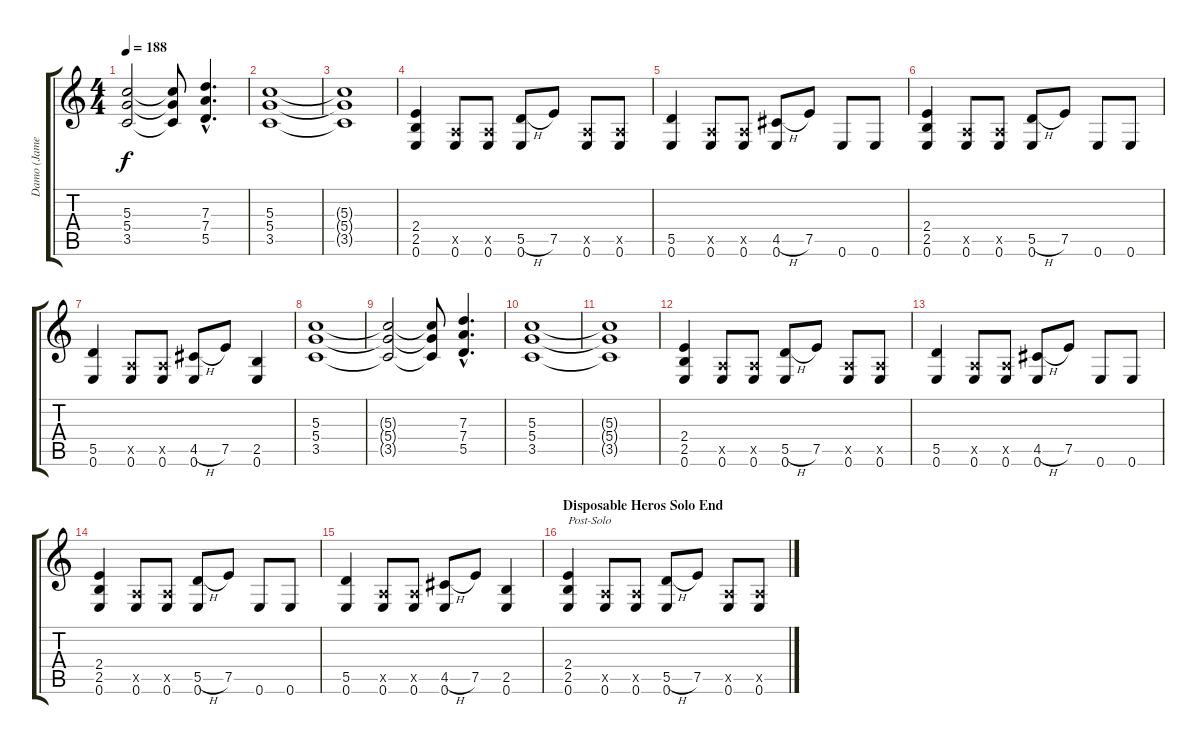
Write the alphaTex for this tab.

\track ("Damo (James's Guitar's)" "Damo (Jame") {instrument overdrivenguitar}
\staff {score tabs}
\tuning (E4 B3 G3 D3 A2 E2) {hide}
\ts (4 4)
\tempo 188
\clef g2
\ks c
(5.3{t} 5.4{t} 3.5{t}).2{dy f} (5.3{t} 5.4{t} 3.5{t}).8 (7.3{hac} 7.4{hac} 5.5{hac}).4{d} |
(5.3 5.4 3.5).1 |
(5.3{t} 5.4{t} 3.5{t}).1 |
(2.4 2.5 0.6).4 (0.5{x} 0.6).8 (0.5{x} 0.6).8 (5.5{h} 0.6).8 7.5.8 (0.5{x} 0.6).8 (0.5{x} 0.6).8 |
(5.5 0.6).4 (0.5{x} 0.6).8 (0.5{x} 0.6).8 (4.5{h} 0.6).8 7.5.8 0.6.8 0.6.8 |
(2.4 2.5 0.6).4 (0.5{x} 0.6).8 (0.5{x} 0.6).8 (5.5{h} 0.6).8 7.5.8 0.6.8 0.6.8 |
(5.5 0.6).4 (0.5{x} 0.6).8 (0.5{x} 0.6).8 (4.5{h} 0.6).8 7.5.8 (2.5 0.6).4 |
(5.3 5.4 3.5).1 |
(5.3{t} 5.4{t} 3.5{t}).2 (5.3{t} 5.4{t} 3.5{t}).8 (7.3{hac} 7.4{hac} 5.5{hac}).4{d} |
(5.3 5.4 3.5).1 |
(5.3{t} 5.4{t} 3.5{t}).1 |
(2.4 2.5 0.6).4 (0.5{x} 0.6).8 (0.5{x} 0.6).8 (5.5{h} 0.6).8 7.5.8 (0.5{x} 0.6).8 (0.5{x} 0.6).8 |
(5.5 0.6).4 (0.5{x} 0.6).8 (0.5{x} 0.6).8 (4.5{h} 0.6).8 7.5.8 0.6.8 0.6.8 |
(2.4 2.5 0.6).4 (0.5{x} 0.6).8 (0.5{x} 0.6).8 (5.5{h} 0.6).8 7.5.8 0.6.8 0.6.8 |
(5.5 0.6).4 (0.5{x} 0.6).8 (0.5{x} 0.6).8 (4.5{h} 0.6).8 7.5.8 (2.5 0.6).4 |
\section ("" "Disposable Heros Solo End")
(2.4 2.5 0.6).4{txt "Post-Solo"} (0.5{x} 0.6).8 (0.5{x} 0.6).8 (5.5{h} 0.6).8 7.5.8 (0.5{x} 0.6).8 (0.5{x} 0.6).8
